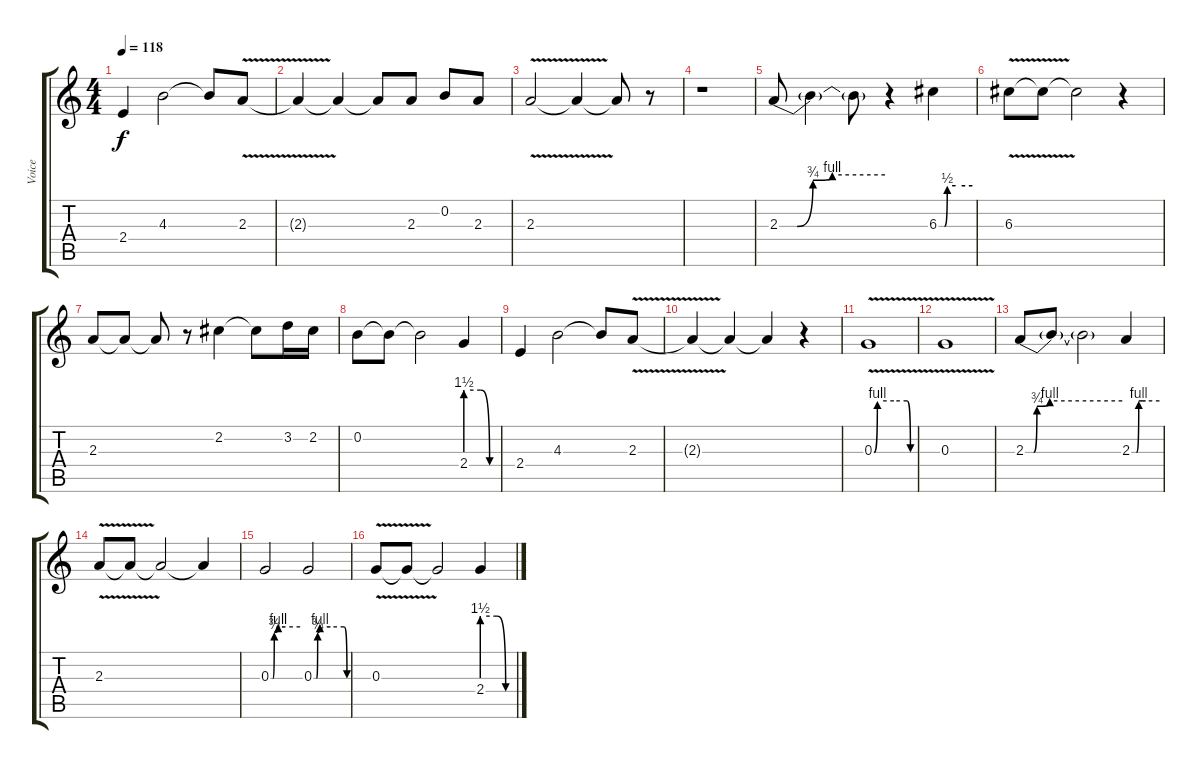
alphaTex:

\track ("Voice" "Voice") {instrument acousticguitarnylon}
\staff {score tabs}
\tuning (E4 B3 G3 D3 A2 E2) {hide}
\ts (4 4)
\tempo 118
\clef g2
\ks c
2.4.4{dy f} 4.3.2 4.3{t}.8 2.3{v}.8 |
2.3{t}.4 2.3{t}.4 2.3{t}.8 2.3.8 0.2.8 2.3.8 |
2.3{v}.2 2.3{t}.4 2.3{t}.8 r.8 |
r.1 |
2.3{be (custom 0 0 10 0 19 3 30 4 60 4)}.8 2.3{t}.4 2.3{t}.8 r.4 6.3{be (custom 0 0 10 0 15 2 30 2 60 2)}.4 |
6.3{v}.8 6.3{t}.8 6.3{t}.2 r.4 |
2.3.8 2.3{t}.8 2.3{t}.8 r.8 2.2.4 2.2{t}.8 3.2.16 2.2.16 |
0.2.8 0.2{t}.8 0.2{t}.2 2.4{be (custom 0 6 29 6 46 0 60 0)}.4 |
2.4.4 4.3.2 4.3{t}.8 2.3{v}.8 |
2.3{t}.4 2.3{t}.4 2.3{t}.4 r.4 |
0.3{be (custom 0 0 5 4 30 4 50 4 55 0 60 0) v}.1 |
0.3{v}.1 |
2.3{be (custom 0 0 5 0 7 3 15 4 60 4)}.8 2.3{t}.8 2.3{t}.2 2.3{be (custom 0 0 10 0 15 4 30 4 60 4)}.4 |
2.3{v}.8 2.3{t}.8 2.3{t}.2 2.3{t}.4 |
0.3{be (custom 0 0 4 0 7 3 15 4 30 4 60 4)}.2 0.3{be (custom 0 0 5 0 7 3 11 4 30 4 55 4 60 0)}.2 |
0.3{v}.8 0.3{t}.8 0.3{t}.2 2.4{be (custom 0 6 29 6 46 0 60 0)}.4
